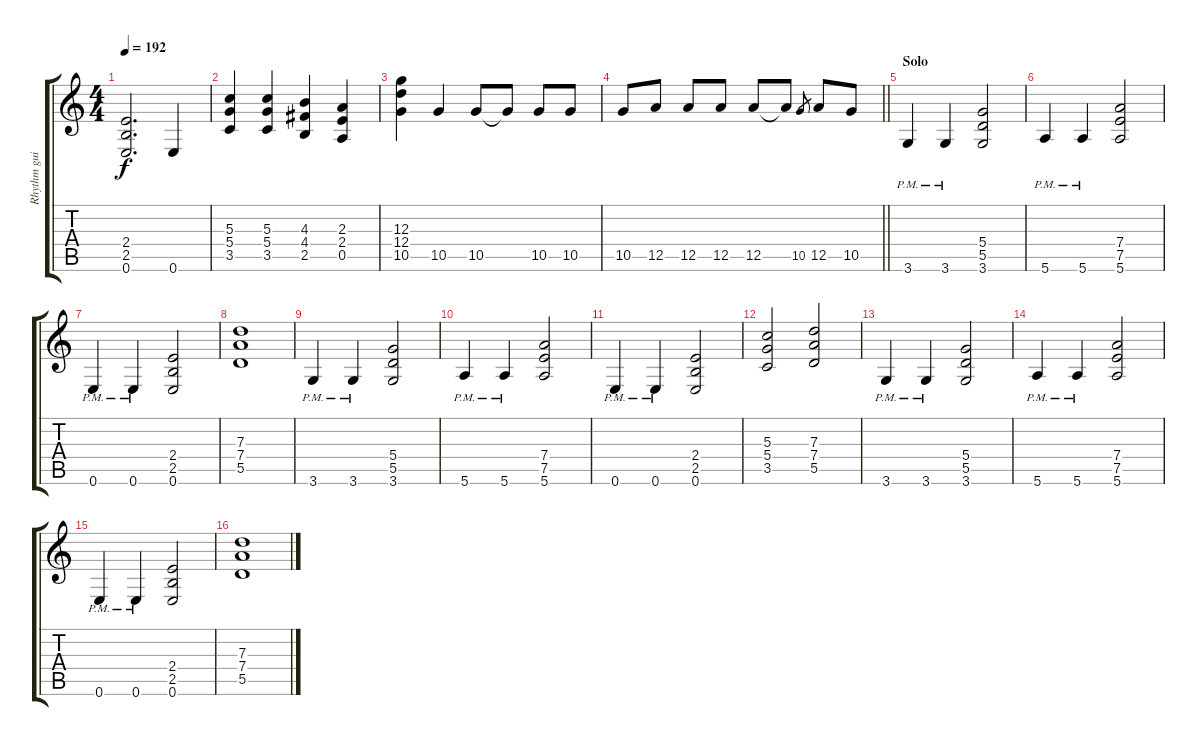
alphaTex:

\track ("Rhythm guitar" "Rhythm gui") {instrument distortionguitar}
\staff {score tabs}
\tuning (E4 B3 G3 D3 A2 E2) {hide}
\ts (4 4)
\tempo 192
\clef g2
\ks c
(2.4 2.5 0.6).2{d dy f} 0.6.4 |
(5.3 5.4 3.5).4 (5.3 5.4 3.5).4 (4.3 4.4 2.5).4 (2.3 2.4 0.5).4 |
(12.3 12.4 10.5).4 10.5.4 10.5.8 10.5{t}.8 10.5.8 10.5.8 |
\barLineRight lightlight
10.5.8 12.5.8 12.5.8 12.5.8 12.5.8 12.5{t}.8 10.5.8{gr} 12.5.8 10.5.8 |
\section ("" "Solo")
3.6{pm}.4{volume 7 balance 12} 3.6{pm}.4 (5.4 5.5 3.6).2 |
5.6{pm}.4 5.6{pm}.4 (7.4 7.5 5.6).2 |
0.6{pm}.4 0.6{pm}.4 (2.4 2.5 0.6).2 |
(7.3 7.4 5.5).1 |
3.6{pm}.4 3.6{pm}.4 (5.4 5.5 3.6).2 |
5.6{pm}.4 5.6{pm}.4 (7.4 7.5 5.6).2 |
0.6{pm}.4 0.6{pm}.4 (2.4 2.5 0.6).2 |
(5.3 5.4 3.5).2 (7.3 7.4 5.5).2 |
3.6{pm}.4 3.6{pm}.4 (5.4 5.5 3.6).2 |
5.6{pm}.4 5.6{pm}.4 (7.4 7.5 5.6).2 |
0.6{pm}.4 0.6{pm}.4 (2.4 2.5 0.6).2 |
(7.3 7.4 5.5).1
